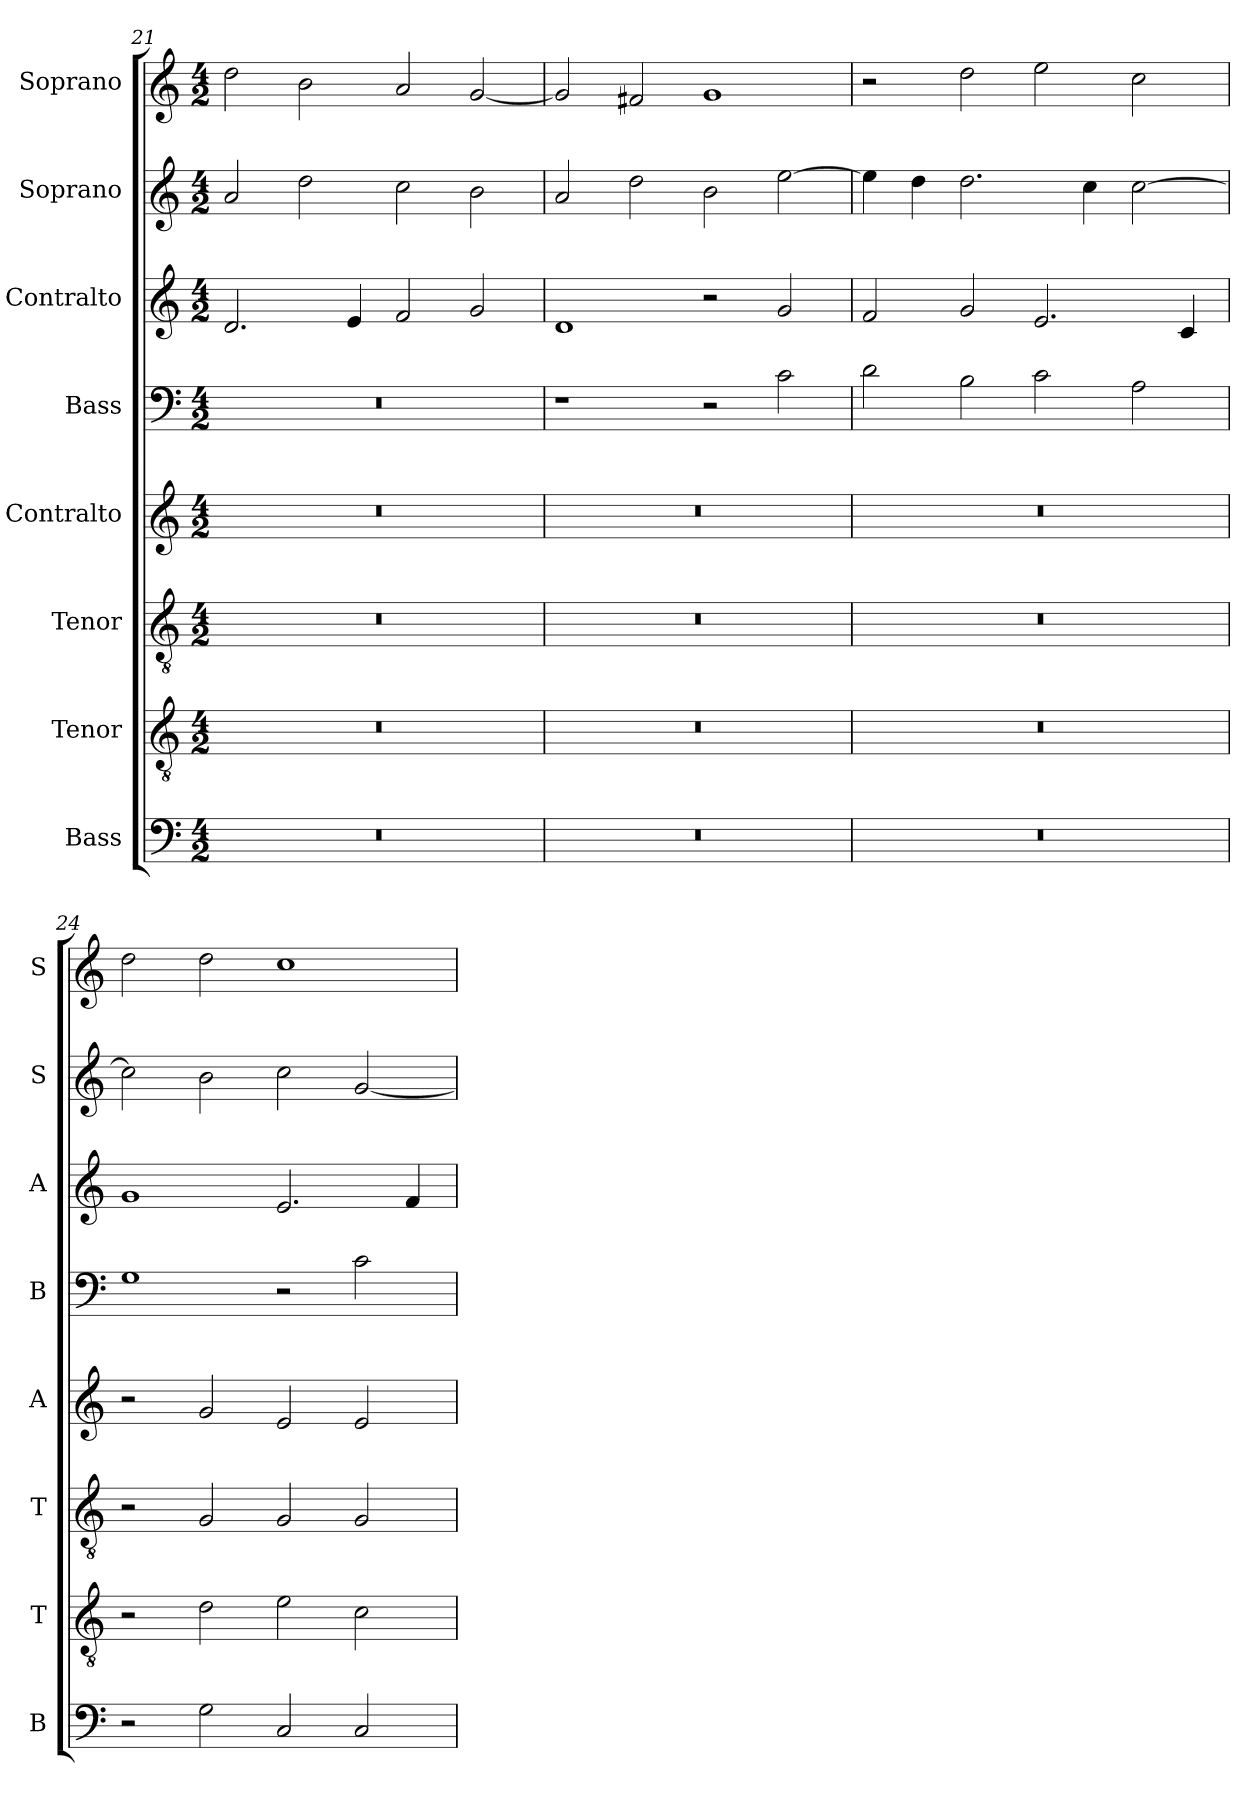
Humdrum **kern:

**kern	**kern	**kern	**kern	**kern	**kern	**kern	**kern
*part8	*part7	*part6	*part5	*part4	*part3	*part2	*part1
*staff8	*staff7	*staff6	*staff5	*staff4	*staff3	*staff2	*staff1
*I"Bass	*I"Tenor	*I"Tenor	*I"Contralto	*I"Bass	*I"Contralto	*I"Soprano	*I"Soprano
*I'B	*I'T	*I'T	*I'A	*I'B	*I'A	*I'S	*I'S
*clefF4	*clefGv2	*clefGv2	*clefG2	*clefF4	*clefG2	*clefG2	*clefG2
*k[]	*k[]	*k[]	*k[]	*k[]	*k[]	*k[]	*k[]
*G:mix	*G:mix	*G:mix	*G:mix	*G:mix	*G:mix	*G:mix	*G:mix
*M4/2	*M4/2	*M4/2	*M4/2	*M4/2	*M4/2	*M4/2	*M4/2
=21	=21	=21	=21	=21	=21	=21	=21
0r	0r	0r	0r	0r	2.d	2a	2dd
.	.	.	.	.	.	2dd	2b
.	.	.	.	.	4e	.	.
.	.	.	.	.	2f	2cc	2a
.	.	.	.	.	2g	2b	[2g
=22	=22	=22	=22	=22	=22	=22	=22
0r	0r	0r	0r	1r	1d	2a	2g]
.	.	.	.	.	.	2dd	2f#X
.	.	.	.	2r	2r	2b	1g
.	.	.	.	2c	2g	[2ee	.
=23	=23	=23	=23	=23	=23	=23	=23
0r	0r	0r	0r	2d	2f	4ee]	2r
.	.	.	.	.	.	4dd	.
.	.	.	.	2B	2g	2.dd	2dd
.	.	.	.	2c	2.e	.	2ee
.	.	.	.	.	.	4cc	.
.	.	.	.	2A	.	[2cc	2cc
.	.	.	.	.	4c	.	.
=24	=24	=24	=24	=24	=24	=24	=24
2r	2r	2r	2r	1G	1g	2cc]	2dd
2G	2d	2G	2g	.	.	2b	2dd
2C	2e	2G	2e	2r	2.e	2cc	1cc
2C	2c	2G	2e	2c	.	[2g	.
.	.	.	.	.	4f	.	.
=	=	=	=	=	=	=	=
*-	*-	*-	*-	*-	*-	*-	*-
